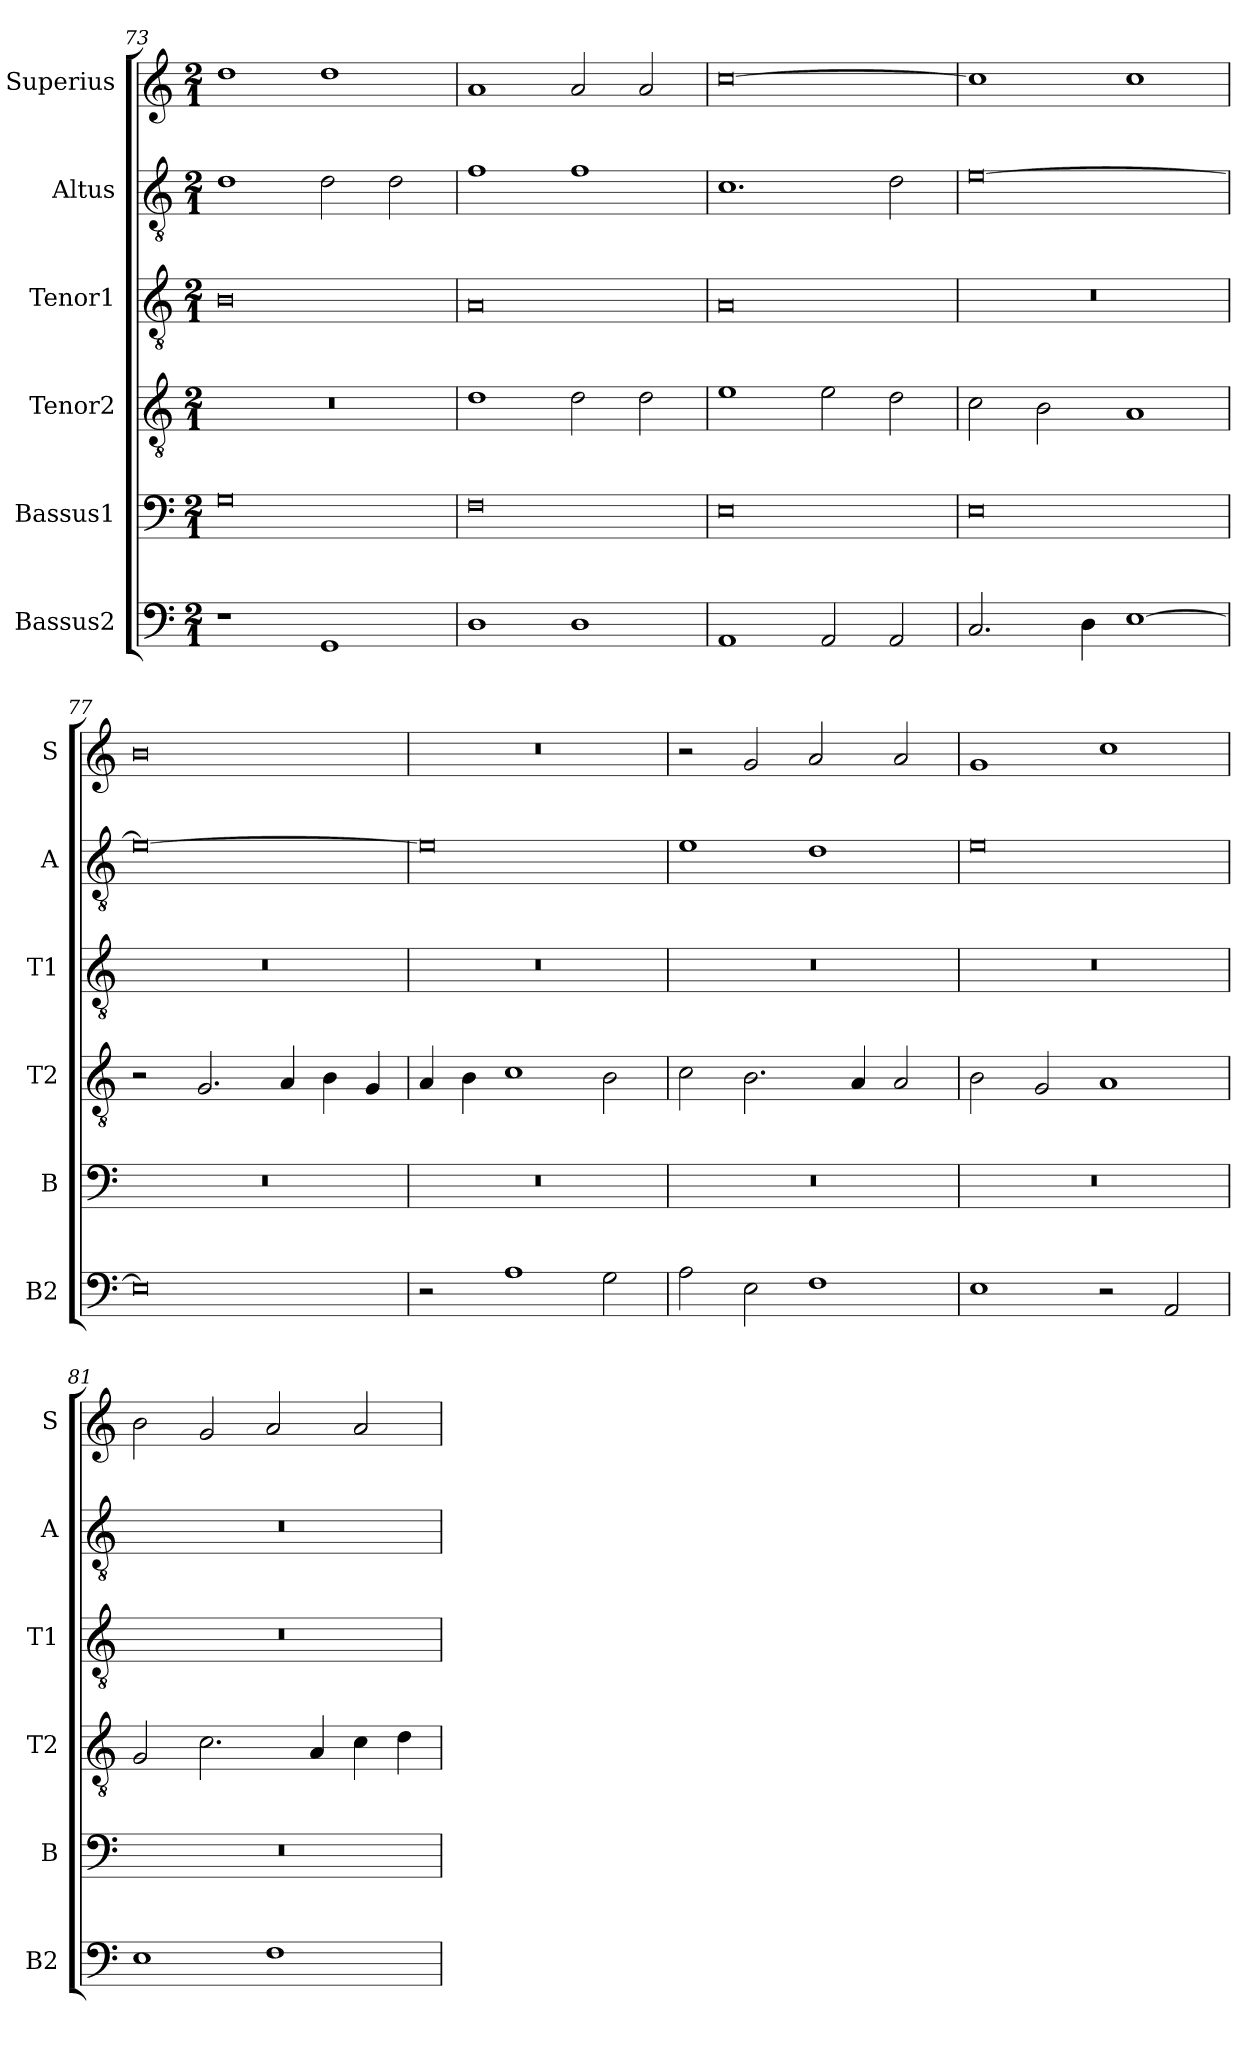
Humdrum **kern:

**kern	**kern	**kern	**kern	**kern	**kern
*part6	*part5	*part4	*part3	*part2	*part1
*staff6	*staff5	*staff4	*staff3	*staff2	*staff1
*I"Bassus2	*I"Bassus1	*I"Tenor2	*I"Tenor1	*I"Altus	*I"Superius
*I'B2	*I'B	*I'T2	*I'T1	*I'A	*I'S
*clefF4	*clefF4	*clefGv2	*clefGv2	*clefGv2	*clefG2
*k[]	*k[]	*k[]	*k[]	*k[]	*k[]
*M2/1	*M2/1	*M2/1	*M2/1	*M2/1	*M2/1
=73	=73	=73	=73	=73	=73
1r	0G	0r	0B	1d	1dd
1GG	.	.	.	2d\	1dd
.	.	.	.	2d\	.
=74	=74	=74	=74	=74	=74
1D	0F	1d	0A	1f	1a
1D	.	2d\	.	1f	2a/
.	.	2d\	.	.	2a/
=75	=75	=75	=75	=75	=75
1AA	0E	1e	0A	1.c	[0cc
2AA/	.	2e\	.	.	.
2AA/	.	2d\	.	2d\	.
=76	=76	=76	=76	=76	=76
2.C/	0E	2c\	0r	[0e	1cc]
.	.	2B\	.	.	.
4D\	.	.	.	.	.
[1E	.	1A	.	.	1cc
=77	=77	=77	=77	=77	=77
0E]	0r	2r	0r	0e_	0b
.	.	2.G/	.	.	.
.	.	4A/	.	.	.
.	.	4B\	.	.	.
.	.	4G/	.	.	.
=78	=78	=78	=78	=78	=78
2r	0r	4A/	0r	0e]	0r
.	.	4B\	.	.	.
1A	.	1c	.	.	.
2G\	.	2B\	.	.	.
=79	=79	=79	=79	=79	=79
2A\	0r	2c\	0r	1e	2r
2E\	.	2.B\	.	.	2g/
1F	.	.	.	1d	2a/
.	.	4A/	.	.	.
.	.	2A/	.	.	2a/
=80	=80	=80	=80	=80	=80
1E	0r	2B\	0r	0e	1g
.	.	2G/	.	.	.
2r	.	1A	.	.	1cc
2AA/	.	.	.	.	.
=81	=81	=81	=81	=81	=81
1E	0r	2G/	0r	0r	2b\
.	.	2.c\	.	.	2g/
1F	.	.	.	.	2a/
.	.	4A/	.	.	.
.	.	4c\	.	.	2a/
.	.	4d\	.	.	.
=	=	=	=	=	=
*-	*-	*-	*-	*-	*-
